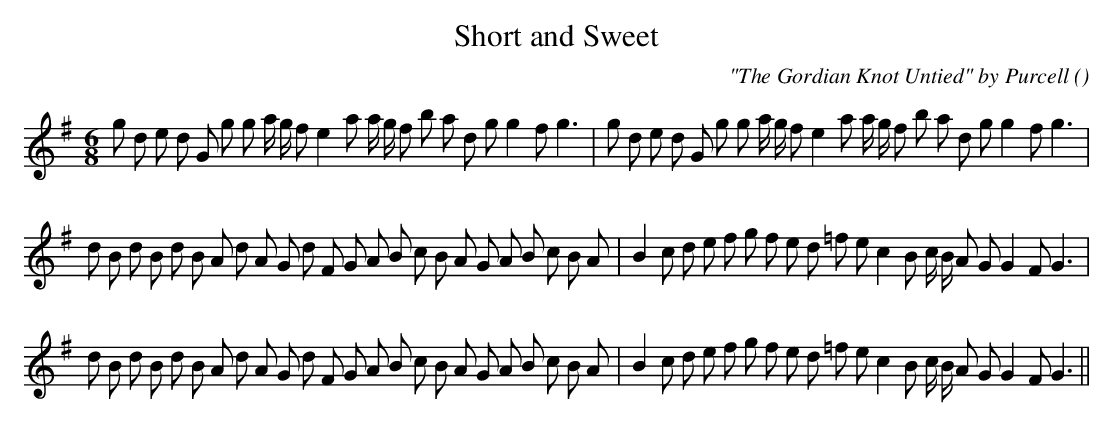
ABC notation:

X:1
T: Short and Sweet
C:"The Gordian Knot Untied" by Purcell
O:
M:6/8
K:G
K:G
M:6/8
L:1/16
g2 d2 e2 d2 G2 g2 g2 a g f2 e4 a2 a g f2 b2 a2 d2 g2 g4 f2 g6 |g2 d2 e2 d2 G2 g2 g2 a g f2 e4 a2 a g f2 b2 a2 d2 g2 g4 f2 g6 |
d2 B2 d2 B2 d2 B2 A2 d2 A2 G2 d2 F2 G2 A2 B2 c2 B2 A2 G2 A2 B2 c2 B2 A2 |B4 c2 d2 e2 f2 g2 f2 e2 d2 =f2 e2 c4 B2 c B A2 G2 G4 F2 G6 |
d2 B2 d2 B2 d2 B2 A2 d2 A2 G2 d2 F2 G2 A2 B2 c2 B2 A2 G2 A2 B2 c2 B2 A2 |B4 c2 d2 e2 f2 g2 f2 e2 d2 =f2 e2 c4 B2 c B A2 G2 G4 F2 G6 ||
